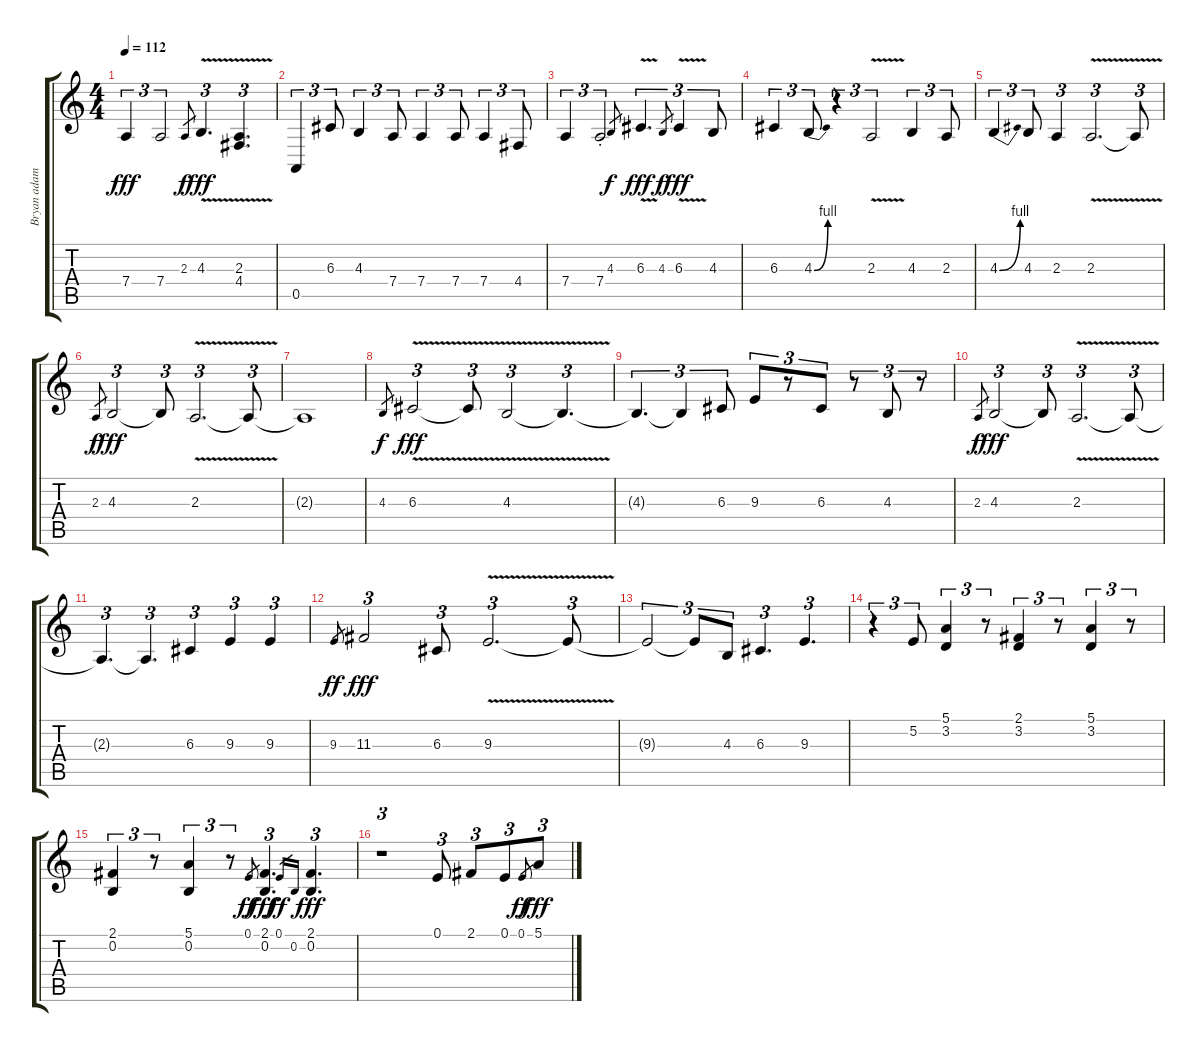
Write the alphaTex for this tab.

\track ("Bryan adams Voice" "Bryan adam") {instrument tremolostrings}
\staff {score tabs}
\tuning (E4 B3 G3 D3 A2 E2) {hide}
\ts (4 4)
\tempo 112
\clef g2
\ks c
7.4.4{tu (3 2) dy fff} 7.4.2{tu (3 2)} 2.3.8{gr dy f} 4.3{v}.4{d tu (3 2) dy fff} (2.3 4.4{v}).4{d tu (3 2)} |
0.5.4{tu (3 2)} 6.3.8{tu (3 2)} 4.3.4{tu (3 2)} 7.4.8{tu (3 2)} 7.4.4{tu (3 2)} 7.4.8{tu (3 2)} 7.4.4{tu (3 2)} 4.4.8{tu (3 2)} |
7.4.4{tu (3 2)} 7.4{st}.2{tu (3 2)} 4.3.8{gr dy f} 6.3{v}.4{d tu (3 2) dy fff} 4.3.8{gr dy f} 6.3{v}.4{tu (3 2) dy fff} 4.3.8{tu (3 2)} |
6.3.4{tu (3 2)} 4.3{be (bend 0 0 60 4)}.8{tu (3 2)} r.4{tu (3 2)} 2.3{v}.2{tu (3 2)} 4.3.4{tu (3 2)} 2.3.8{tu (3 2)} |
4.3{be (bend 0 0 60 4)}.4{tu (3 2)} 4.3.8{tu (3 2)} 2.3.4{tu (3 2)} 2.3{v}.2{d tu (3 2)} 2.3{t}.8{tu (3 2)} |
2.3.8{gr dy f} 4.3.2{tu (3 2) dy fff} 4.3{t}.8{tu (3 2)} 2.3{v}.2{d tu (3 2)} 2.3{t}.8{tu (3 2)} |
2.3{t}.1 |
4.3.8{gr dy f} 6.3{v}.2{tu (3 2) dy fff} 6.3{t}.8{tu (3 2)} 4.3{v}.2{tu (3 2)} 4.3{t}.4{d tu (3 2)} |
4.3{t}.4{d tu (3 2)} 4.3{t}.4{tu (3 2)} 6.3.8{tu (3 2)} 9.3.8{tu (3 2)} r.8{tu (3 2)} 6.3.8{tu (3 2)} r.8{tu (3 2)} 4.3.8{tu (3 2)} r.8{tu (3 2)} |
2.3.8{gr dy f} 4.3.2{tu (3 2) dy fff} 4.3{t}.8{tu (3 2)} 2.3{v}.2{d tu (3 2)} 2.3{t}.8{tu (3 2)} |
2.3{t}.4{d tu (3 2)} 2.3{t}.4{d tu (3 2)} 6.3.4{tu (3 2)} 9.3.4{tu (3 2)} 9.3.4{tu (3 2)} |
9.3.8{gr dy ff} 11.3.2{tu (3 2) dy fff} 6.3.8{tu (3 2)} 9.3{v}.2{d tu (3 2)} 9.3{t}.8{tu (3 2)} |
9.3{t}.2{tu (3 2)} 9.3{t}.8{tu (3 2)} 4.3.8{tu (3 2)} 6.3.4{d tu (3 2)} 9.3.4{d tu (3 2)} |
r.4{tu (3 2)} 5.2.8{tu (3 2)} (5.1 3.2).4{tu (3 2)} r.8{tu (3 2)} (2.1 3.2).4{tu (3 2)} r.8{tu (3 2)} (5.1 3.2).4{tu (3 2)} r.8{tu (3 2)} |
(2.1 0.2).4{tu (3 2)} r.8{tu (3 2)} (5.1 0.2).4{tu (3 2)} r.8{tu (3 2)} 0.1.8{gr dy ff} (2.1 0.2).4{d tu (3 2) dy fff} 0.1.16{gr dy ff} 0.2.16{gr} (2.1 0.2).4{d tu (3 2) dy fff} |
r.1{tu (3 2)} 0.1.8{tu (3 2)} 2.1.8{tu (3 2)} 0.1.8{tu (3 2)} 0.1.8{gr dy ff} 5.1.8{tu (3 2) dy fff}
